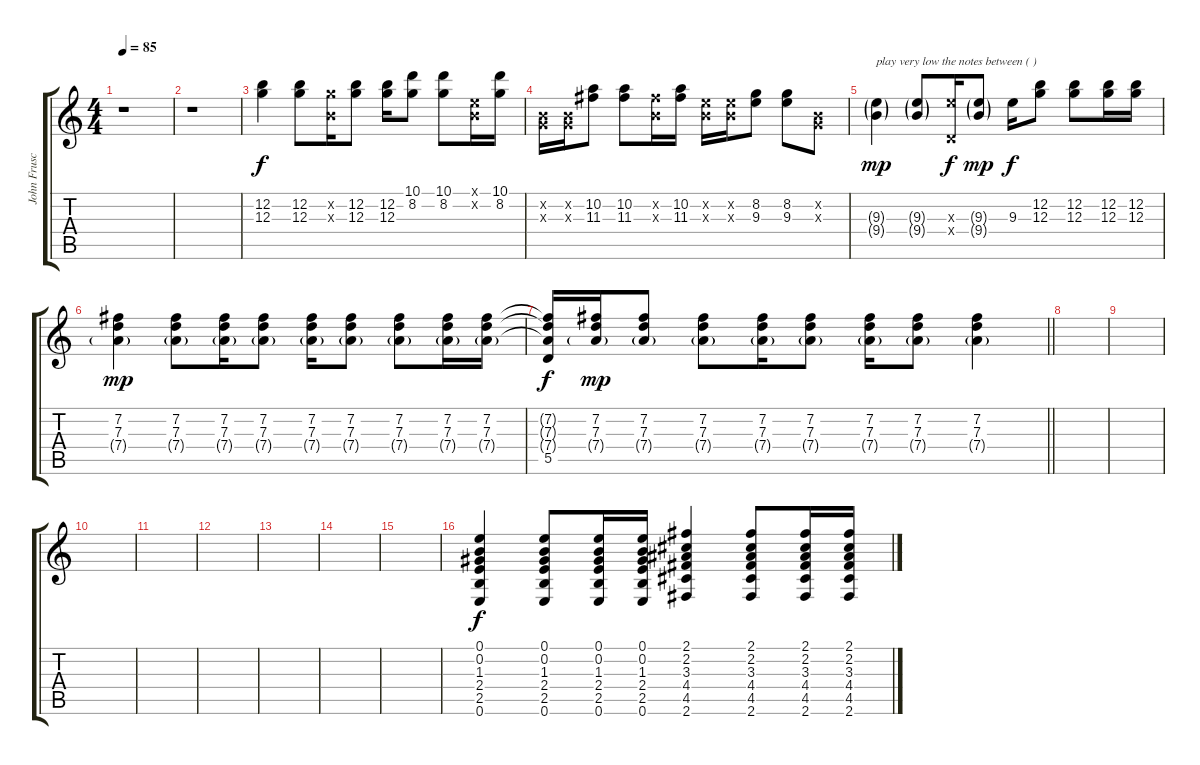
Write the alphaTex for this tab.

\track ("John Frusciante 3" "John Frusc") {instrument distortionguitar}
\staff {score tabs}
\tuning (E4 B3 G3 D3 A2 E2) {hide}
\ts (4 4)
\tempo 85
\clef g2
\ks c
r.1{dy mp} |
r.1 |
(12.2 12.3).4{dy f volume 8 balance 10} (12.2 12.3).8 (0.2{x} 12.3{x}).16 (12.2 12.3).8 (12.2 12.3).16 (10.1 8.2).8 (10.1 8.2).8 (0.1{x} 0.2{x}).16 (10.1 8.2).16 |
(0.2{x} 0.3{x}).16 (0.2{x} 0.3{x}).16 (10.2 11.3).8 (10.2 11.3).8 (0.2{x} 11.3{x}).16 (10.2 11.3).16 (0.2{x} 9.3{x}).16 (0.2{x} 9.3{x}).16 (8.2 9.3).8 (8.2 9.3).8 (0.2{x} 0.3{x}).8 |
(9.3{g} 9.4{g}).4{txt "play very low the notes between ( )" dy mp} (9.3{g} 9.4{g}).8 (9.3{x} 0.4{x}).16{dy f} (9.3{g} 9.4{g}).8{dy mp} 9.3.16{dy f} (12.2 12.3).8 (12.2 12.3).8 (12.2 12.3).16 (12.2 12.3).16 |
(7.2 7.3 7.4{g}).4{dy mp} (7.2 7.3 7.4{g}).8 (7.2 7.3 7.4{g}).16 (7.2 7.3 7.4{g}).8 (7.2 7.3 7.4{g}).16 (7.2 7.3 7.4{g}).8 (7.2 7.3 7.4{g}).8 (7.2 7.3 7.4{g}).16 (7.2 7.3 7.4{g}).16 |
\barLineRight lightlight
(7.2{t} 7.3{t} 7.4{t} 5.5).16{dy f} (7.2 7.3 7.4{g}).16{dy mp} (7.2 7.3 7.4{g}).8 (7.2 7.3 7.4{g}).8 (7.2 7.3 7.4{g}).16 (7.2 7.3 7.4{g}).8 (7.2 7.3 7.4{g}).16 (7.2 7.3 7.4{g}).8 (7.2 7.3 7.4{g}).4 |
|
|
|
|
|
|
|
|
(0.1 0.2 1.3 2.4 2.5 0.6).4{dy f volume 11 balance 15 instrument acousticguitarsteel} (0.1 0.2 1.3 2.4 2.5 0.6).8 (0.1 0.2 1.3 2.4 2.5 0.6).16 (0.1 0.2 1.3 2.4 2.5 0.6).16 (2.1 2.2 3.3 4.4 4.5 2.6).4 (2.1 2.2 3.3 4.4 4.5 2.6).8 (2.1 2.2 3.3 4.4 4.5 2.6).16 (2.1 2.2 3.3 4.4 4.5 2.6).16
